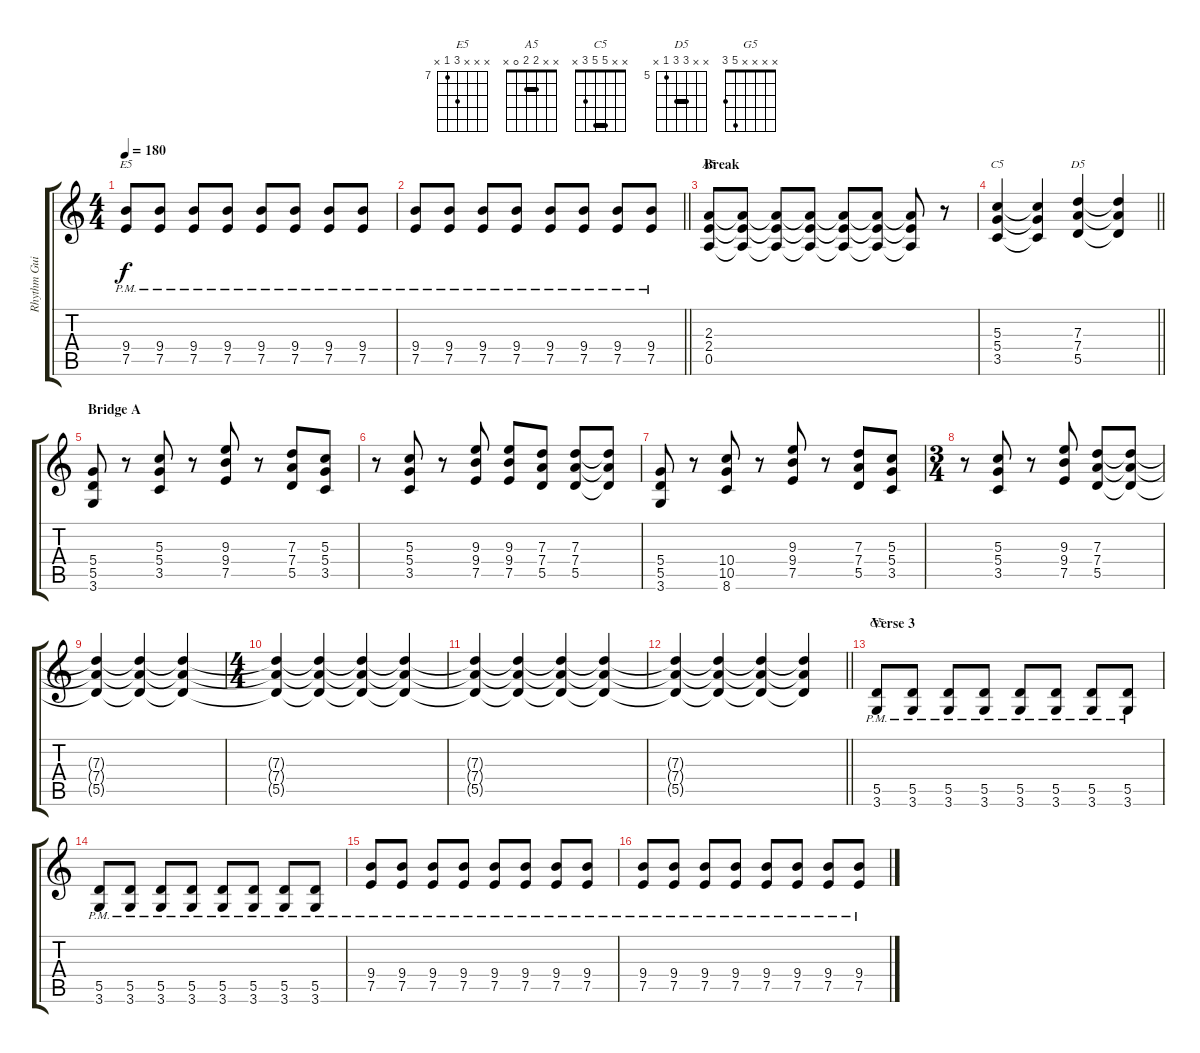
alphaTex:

\track ("Rhythm Guitar" "Rhythm Gui") {instrument overdrivenguitar}
\staff {score tabs}
\tuning (E4 B3 G3 D3 A2 E2) {hide}
\chord ("E5" x x x 9 7 x) {firstfret 7}
\chord ("A5" x x 2 2 0 x) {barre 2}
\chord ("C5" x x 5 5 3 x) {barre 5}
\chord ("D5" x x 7 7 5 x) {firstfret 5 barre 7}
\chord ("G5" x x x x 5 3)
\ts (4 4)
\tempo 180
\clef g2
\ks c
(9.4{pm} 7.5{pm}).8{ch "E5" dy f} (9.4{pm} 7.5{pm}).8 (9.4{pm} 7.5{pm}).8 (9.4{pm} 7.5{pm}).8 (9.4{pm} 7.5{pm}).8 (9.4{pm} 7.5{pm}).8 (9.4{pm} 7.5{pm}).8 (9.4{pm} 7.5{pm}).8 |
\barLineRight lightlight
(9.4{pm} 7.5{pm}).8 (9.4{pm} 7.5{pm}).8 (9.4{pm} 7.5{pm}).8 (9.4{pm} 7.5{pm}).8 (9.4{pm} 7.5{pm}).8 (9.4{pm} 7.5{pm}).8 (9.4{pm} 7.5{pm}).8 (9.4{pm} 7.5).8 |
\section ("" "Break")
(2.3 2.4 0.5).8{ch "A5"} (2.3{t} 2.4{t} 0.5{t}).8 (2.3{t} 2.4{t} 0.5{t}).8 (2.3{t} 2.4{t} 0.5{t}).8 (2.3{t} 2.4{t} 0.5{t}).8 (2.3{t} 2.4{t} 0.5{t}).8 (2.3{t} 2.4{t} 0.5{t}).8 r.8 |
\barLineRight lightlight
(5.3 5.4 3.5).4{ch "C5"} (5.3{t} 5.4{t} 3.5{t}).4 (7.3 7.4 5.5).4{ch "D5"} (7.3{t} 7.4{t} 5.5{t}).4 |
\section ("" "Bridge A")
(5.4 5.5 3.6).8 r.8 (5.3 5.4 3.5).8 r.8 (9.3 9.4 7.5).8 r.8 (7.3 7.4 5.5).8 (5.3 5.4 3.5).8 |
r.8 (5.3 5.4 3.5).8 r.8 (9.3 9.4 7.5).8 (9.3 9.4 7.5).8 (7.3 7.4 5.5).8 (7.3 7.4 5.5).8 (7.3{t} 7.4{t} 5.5{t}).8 |
(5.4 5.5 3.6).8 r.8 (10.4 10.5 8.6).8 r.8 (9.3 9.4 7.5).8 r.8 (7.3 7.4 5.5).8 (5.3 5.4 3.5).8 |
\ts (3 4)
r.8 (5.3 5.4 3.5).8 r.8 (9.3 9.4 7.5).8 (7.3 7.4 5.5).8 (7.3{t} 7.4{t} 5.5{t}).8 |
(7.3{t} 7.4{t} 5.5{t}).4 (7.3{t} 7.4{t} 5.5{t}).4 (7.3{t} 7.4{t} 5.5{t}).4 |
\ts (4 4)
(7.3{t} 7.4{t} 5.5{t}).4 (7.3{t} 7.4{t} 5.5{t}).4 (7.3{t} 7.4{t} 5.5{t}).4 (7.3{t} 7.4{t} 5.5{t}).4 |
(7.3{t} 7.4{t} 5.5{t}).4 (7.3{t} 7.4{t} 5.5{t}).4 (7.3{t} 7.4{t} 5.5{t}).4 (7.3{t} 7.4{t} 5.5{t}).4 |
\barLineRight lightlight
(7.3{t} 7.4{t} 5.5{t}).4 (7.3{t} 7.4{t} 5.5{t}).4 (7.3{t} 7.4{t} 5.5{t}).4 (7.3{t} 7.4{t} 5.5{t}).4 |
\section ("" "Verse 3")
(5.5{pm} 3.6{pm}).8{ch "G5"} (5.5{pm} 3.6{pm}).8 (5.5{pm} 3.6{pm}).8 (5.5{pm} 3.6{pm}).8 (5.5{pm} 3.6{pm}).8 (5.5{pm} 3.6{pm}).8 (5.5{pm} 3.6{pm}).8 (5.5{pm} 3.6{pm}).8 |
(5.5{pm} 3.6{pm}).8 (5.5{pm} 3.6{pm}).8 (5.5{pm} 3.6{pm}).8 (5.5{pm} 3.6{pm}).8 (5.5{pm} 3.6{pm}).8 (5.5{pm} 3.6{pm}).8 (5.5{pm} 3.6{pm}).8 (5.5{pm} 3.6{pm}).8 |
(9.4{pm} 7.5{pm}).8 (9.4{pm} 7.5{pm}).8 (9.4{pm} 7.5{pm}).8 (9.4{pm} 7.5{pm}).8 (9.4{pm} 7.5{pm}).8 (9.4{pm} 7.5{pm}).8 (9.4{pm} 7.5{pm}).8 (9.4{pm} 7.5{pm}).8 |
(9.4{pm} 7.5{pm}).8 (9.4{pm} 7.5{pm}).8 (9.4{pm} 7.5{pm}).8 (9.4{pm} 7.5{pm}).8 (9.4{pm} 7.5{pm}).8 (9.4{pm} 7.5{pm}).8 (9.4{pm} 7.5{pm}).8 (9.4{pm} 7.5{pm}).8
